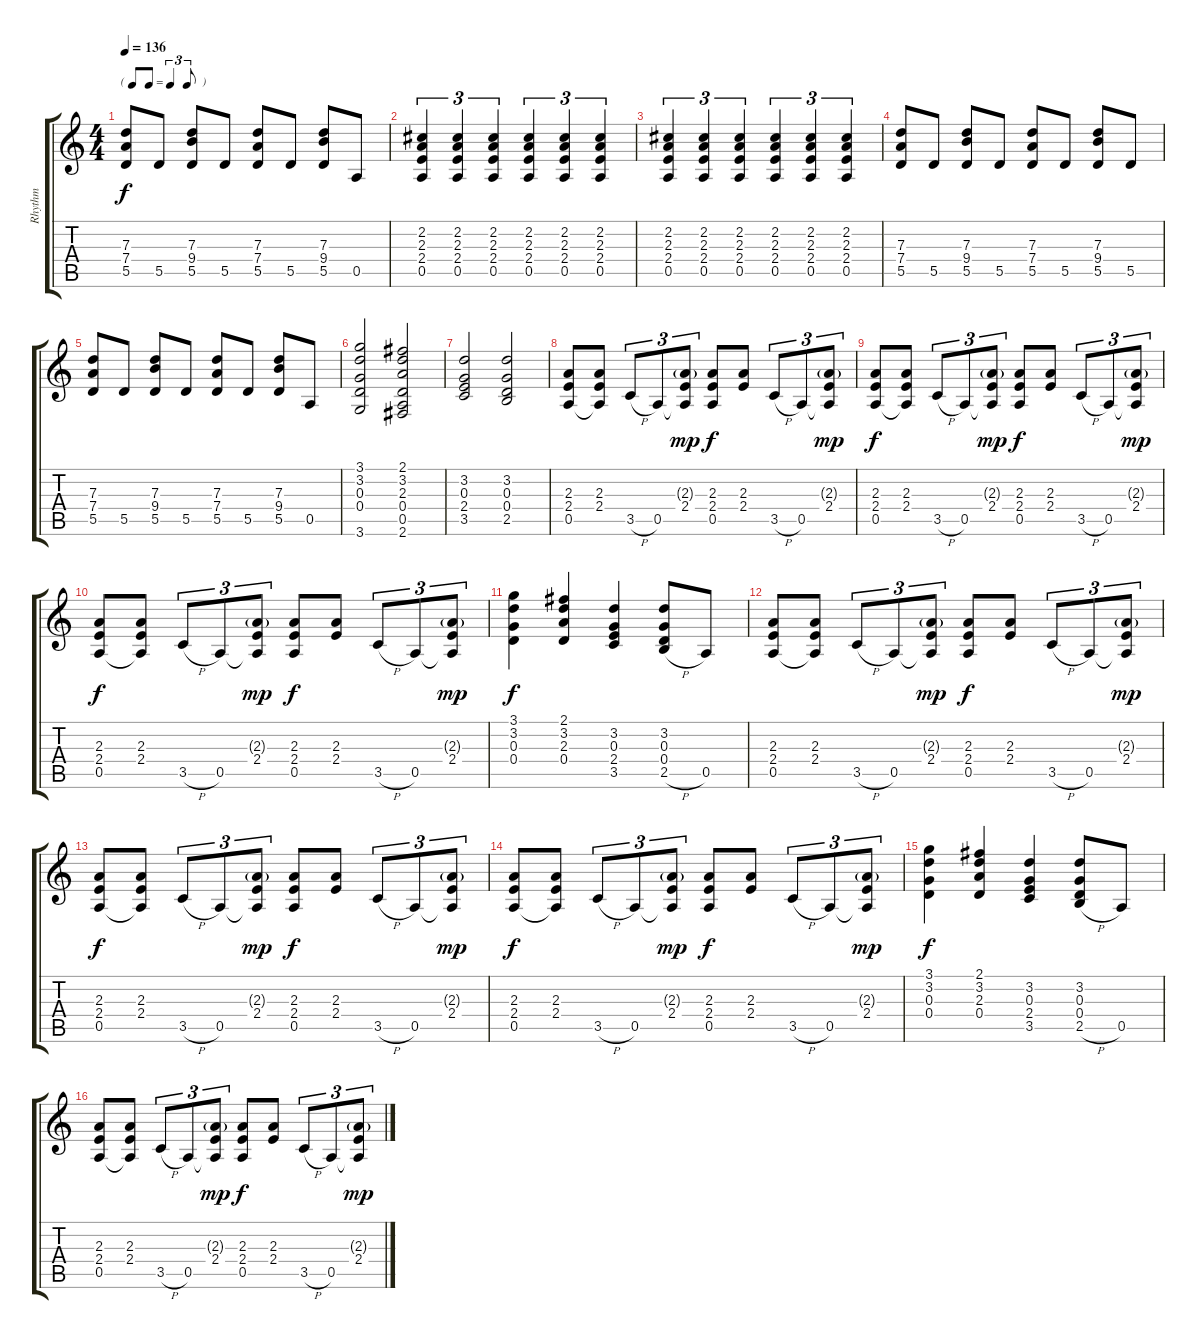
\track ("Rhythm" "Rhythm") {instrument overdrivenguitar}
\staff {score tabs}
\tuning (E4 B3 G3 D3 A2 E2) {hide}
\ts (4 4)
\tf triplet8th
\tempo 136
\clef g2
\ks c
(7.3 7.4 5.5).8{dy f} 5.5.8 (7.3 9.4 5.5).8 5.5.8 (7.3 7.4 5.5).8 5.5.8 (7.3 9.4 5.5).8 0.5.8 |
(2.2 2.3 2.4 0.5).4{tu (3 2)} (2.2 2.3 2.4 0.5).4{tu (3 2)} (2.2 2.3 2.4 0.5).4{tu (3 2)} (2.2 2.3 2.4 0.5).4{tu (3 2)} (2.2 2.3 2.4 0.5).4{tu (3 2)} (2.2 2.3 2.4 0.5).4{tu (3 2)} |
(2.2 2.3 2.4 0.5).4{tu (3 2)} (2.2 2.3 2.4 0.5).4{tu (3 2)} (2.2 2.3 2.4 0.5).4{tu (3 2)} (2.2 2.3 2.4 0.5).4{tu (3 2)} (2.2 2.3 2.4 0.5).4{tu (3 2)} (2.2 2.3 2.4 0.5).4{tu (3 2)} |
(7.3 7.4 5.5).8 5.5.8 (7.3 9.4 5.5).8 5.5.8 (7.3 7.4 5.5).8 5.5.8 (7.3 9.4 5.5).8 5.5.8 |
(7.3 7.4 5.5).8 5.5.8 (7.3 9.4 5.5).8 5.5.8 (7.3 7.4 5.5).8 5.5.8 (7.3 9.4 5.5).8 0.5.8 |
(3.1 3.2 0.3 0.4 3.6).2 (2.1 3.2 2.3 0.4 0.5 2.6).2 |
(3.2 0.3 2.4 3.5).2 (3.2 0.3 0.4 2.5).2 |
(2.3 2.4 0.5).8 (2.3 2.4 0.5{t}).8 3.5{h}.8{tu (3 2)} 0.5.8{tu (3 2)} (2.3{g} 2.4 0.5{t}).8{tu (3 2) dy mp} (2.3 2.4 0.5).8{dy f} (2.3 2.4).8 3.5{h}.8{tu (3 2)} 0.5.8{tu (3 2)} (2.3{g} 2.4 0.5{t}).8{tu (3 2) dy mp} |
(2.3 2.4 0.5).8{dy f} (2.3 2.4 0.5{t}).8 3.5{h}.8{tu (3 2)} 0.5.8{tu (3 2)} (2.3{g} 2.4 0.5{t}).8{tu (3 2) dy mp} (2.3 2.4 0.5).8{dy f} (2.3 2.4).8 3.5{h}.8{tu (3 2)} 0.5.8{tu (3 2)} (2.3{g} 2.4 0.5{t}).8{tu (3 2) dy mp} |
(2.3 2.4 0.5).8{dy f} (2.3 2.4 0.5{t}).8 3.5{h}.8{tu (3 2)} 0.5.8{tu (3 2)} (2.3{g} 2.4 0.5{t}).8{tu (3 2) dy mp} (2.3 2.4 0.5).8{dy f} (2.3 2.4).8 3.5{h}.8{tu (3 2)} 0.5.8{tu (3 2)} (2.3{g} 2.4 0.5{t}).8{tu (3 2) dy mp} |
(3.1 3.2 0.3 0.4).4{dy f} (2.1 3.2 2.3 0.4).4 (3.2 0.3 2.4 3.5).4 (3.2 0.3 0.4 2.5{h}).8 0.5.8 |
(2.3 2.4 0.5).8 (2.3 2.4 0.5{t}).8 3.5{h}.8{tu (3 2)} 0.5.8{tu (3 2)} (2.3{g} 2.4 0.5{t}).8{tu (3 2) dy mp} (2.3 2.4 0.5).8{dy f} (2.3 2.4).8 3.5{h}.8{tu (3 2)} 0.5.8{tu (3 2)} (2.3{g} 2.4 0.5{t}).8{tu (3 2) dy mp} |
(2.3 2.4 0.5).8{dy f} (2.3 2.4 0.5{t}).8 3.5{h}.8{tu (3 2)} 0.5.8{tu (3 2)} (2.3{g} 2.4 0.5{t}).8{tu (3 2) dy mp} (2.3 2.4 0.5).8{dy f} (2.3 2.4).8 3.5{h}.8{tu (3 2)} 0.5.8{tu (3 2)} (2.3{g} 2.4 0.5{t}).8{tu (3 2) dy mp} |
(2.3 2.4 0.5).8{dy f} (2.3 2.4 0.5{t}).8 3.5{h}.8{tu (3 2)} 0.5.8{tu (3 2)} (2.3{g} 2.4 0.5{t}).8{tu (3 2) dy mp} (2.3 2.4 0.5).8{dy f} (2.3 2.4).8 3.5{h}.8{tu (3 2)} 0.5.8{tu (3 2)} (2.3{g} 2.4 0.5{t}).8{tu (3 2) dy mp} |
(3.1 3.2 0.3 0.4).4{dy f} (2.1 3.2 2.3 0.4).4 (3.2 0.3 2.4 3.5).4 (3.2 0.3 0.4 2.5{h}).8 0.5.8 |
(2.3 2.4 0.5).8 (2.3 2.4 0.5{t}).8 3.5{h}.8{tu (3 2)} 0.5.8{tu (3 2)} (2.3{g} 2.4 0.5{t}).8{tu (3 2) dy mp} (2.3 2.4 0.5).8{dy f} (2.3 2.4).8 3.5{h}.8{tu (3 2)} 0.5.8{tu (3 2)} (2.3{g} 2.4 0.5{t}).8{tu (3 2) dy mp}
